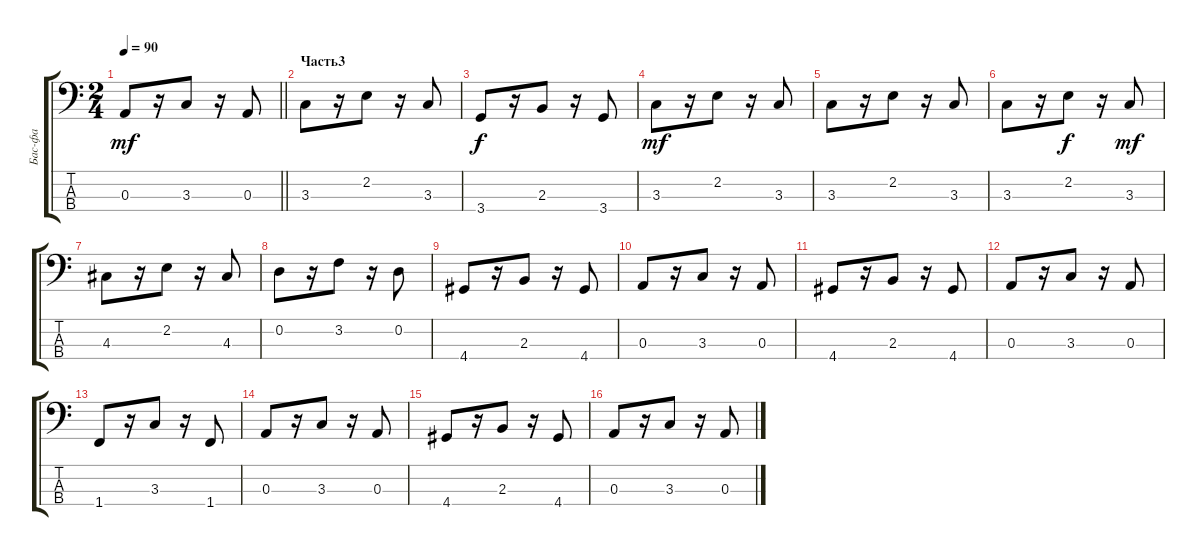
\track ("Бас-фа" "Бас-фа") {instrument electricbasspick}
\staff {score tabs}
\tuning (G2 D2 A1 E1) {hide}
\ts (2 4)
\tempo 90
\clef f4
\barLineRight lightlight
\ks c
0.3.8{dy mf} r.16 3.3.8 r.16 0.3.8 |
\section ("" "Часть3")
3.3.8 r.16 2.2.8 r.16 3.3.8 |
3.4.8{dy f} r.16 2.3.8 r.16 3.4.8 |
3.3.8{dy mf} r.16 2.2.8 r.16 3.3.8 |
3.3.8 r.16 2.2.8 r.16 3.3.8 |
3.3.8 r.16 2.2.8{dy f} r.16 3.3.8{dy mf} |
4.3.8 r.16 2.2.8 r.16 4.3.8 |
0.2.8 r.16 3.2.8 r.16 0.2.8 |
4.4.8 r.16 2.3.8 r.16 4.4.8 |
0.3.8 r.16 3.3.8 r.16 0.3.8 |
4.4.8 r.16 2.3.8 r.16 4.4.8 |
0.3.8 r.16 3.3.8 r.16 0.3.8 |
1.4.8 r.16 3.3.8 r.16 1.4.8 |
0.3.8 r.16 3.3.8 r.16 0.3.8 |
4.4.8 r.16 2.3.8 r.16 4.4.8 |
0.3.8 r.16 3.3.8 r.16 0.3.8
